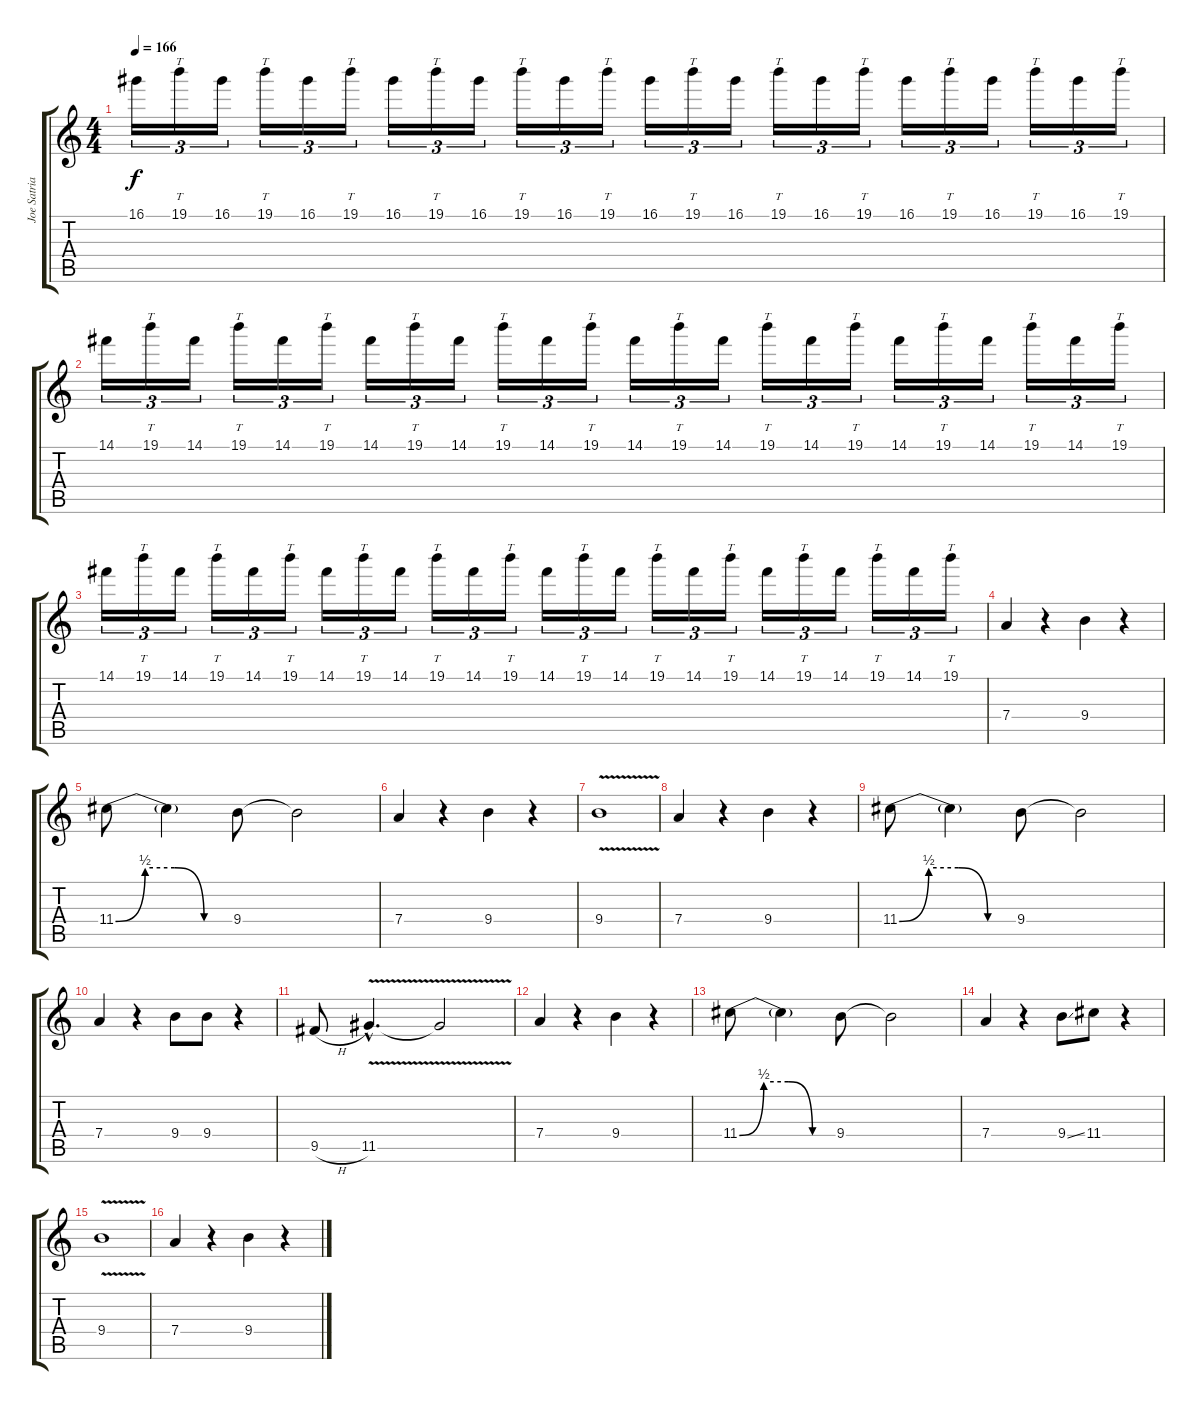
\track ("Joe Satriani" "Joe Satria") {instrument distortionguitar}
\staff {score tabs}
\tuning (E4 B3 G3 D3 A2 E2) {hide}
\ts (4 4)
\tempo 166
\clef g2
\ks c
16.1.16{tu (3 2) dy f} 19.1.16{tt tu (3 2)} 16.1.16{tu (3 2)} 19.1.16{tt tu (3 2)} 16.1.16{tu (3 2)} 19.1.16{tt tu (3 2)} 16.1.16{tu (3 2)} 19.1.16{tt tu (3 2)} 16.1.16{tu (3 2)} 19.1.16{tt tu (3 2)} 16.1.16{tu (3 2)} 19.1.16{tt tu (3 2)} 16.1.16{tu (3 2)} 19.1.16{tt tu (3 2)} 16.1.16{tu (3 2)} 19.1.16{tt tu (3 2)} 16.1.16{tu (3 2)} 19.1.16{tt tu (3 2)} 16.1.16{tu (3 2)} 19.1.16{tt tu (3 2)} 16.1.16{tu (3 2)} 19.1.16{tt tu (3 2)} 16.1.16{tu (3 2)} 19.1.16{tt tu (3 2)} |
14.1.16{tu (3 2)} 19.1.16{tt tu (3 2)} 14.1.16{tu (3 2)} 19.1.16{tt tu (3 2)} 14.1.16{tu (3 2)} 19.1.16{tt tu (3 2)} 14.1.16{tu (3 2)} 19.1.16{tt tu (3 2)} 14.1.16{tu (3 2)} 19.1.16{tt tu (3 2)} 14.1.16{tu (3 2)} 19.1.16{tt tu (3 2)} 14.1.16{tu (3 2)} 19.1.16{tt tu (3 2)} 14.1.16{tu (3 2)} 19.1.16{tt tu (3 2)} 14.1.16{tu (3 2)} 19.1.16{tt tu (3 2)} 14.1.16{tu (3 2)} 19.1.16{tt tu (3 2)} 14.1.16{tu (3 2)} 19.1.16{tt tu (3 2)} 14.1.16{tu (3 2)} 19.1.16{tt tu (3 2)} |
14.1.16{tu (3 2)} 19.1.16{tt tu (3 2)} 14.1.16{tu (3 2)} 19.1.16{tt tu (3 2)} 14.1.16{tu (3 2)} 19.1.16{tt tu (3 2)} 14.1.16{tu (3 2)} 19.1.16{tt tu (3 2)} 14.1.16{tu (3 2)} 19.1.16{tt tu (3 2)} 14.1.16{tu (3 2)} 19.1.16{tt tu (3 2)} 14.1.16{tu (3 2)} 19.1.16{tt tu (3 2)} 14.1.16{tu (3 2)} 19.1.16{tt tu (3 2)} 14.1.16{tu (3 2)} 19.1.16{tt tu (3 2)} 14.1.16{tu (3 2)} 19.1.16{tt tu (3 2)} 14.1.16{tu (3 2)} 19.1.16{tt tu (3 2)} 14.1.16{tu (3 2)} 19.1.16{tt tu (3 2)} |
7.4.4 r.4 9.4.4 r.4 |
11.4{be (custom 0 0 15 2 30 2 45 0 60 0)}.8 11.4{t}.4 9.4.8 9.4{t}.2 |
7.4.4 r.4 9.4.4 r.4 |
9.4{v}.1 |
7.4.4 r.4 9.4.4 r.4 |
11.4{be (custom 0 0 15 2 30 2 45 0 60 0)}.8 11.4{t}.4 9.4.8 9.4{t}.2 |
7.4.4 r.4 9.4.8 9.4.8 r.4 |
9.5{h}.8 11.5{v hac}.4{d} 11.5{t}.2 |
7.4.4 r.4 9.4.4 r.4 |
11.4{be (custom 0 0 15 2 30 2 45 0 60 0)}.8 11.4{t}.4 9.4.8 9.4{t}.2 |
7.4.4 r.4 9.4{ss}.8 11.4.8 r.4 |
9.4{v}.1 |
7.4.4 r.4 9.4.4 r.4
